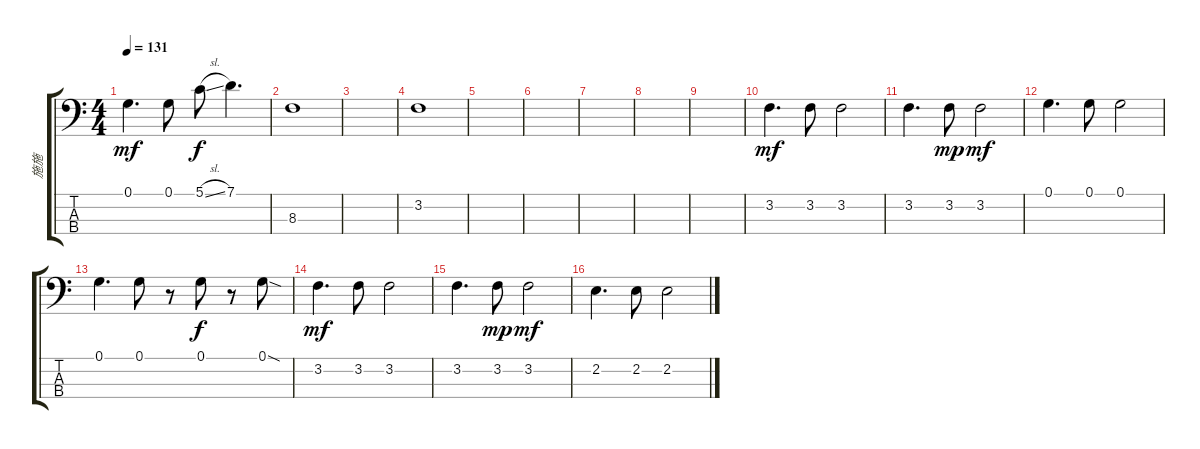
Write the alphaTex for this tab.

\track ("施施" "施施") {instrument electricbassfinger}
\staff {score tabs}
\tuning (G2 D2 A1 E1) {hide}
\ts (4 4)
\tempo 131
\clef f4
\ks c
0.1.4{d dy mf} 0.1.8 5.1{sl}.8{dy f} 7.1.4{d} |
8.3.1 |
|
3.2.1 |
|
|
|
|
|
3.2.4{d dy mf} 3.2.8 3.2.2 |
3.2.4{d} 3.2.8{dy mp} 3.2.2{dy mf} |
0.1.4{d} 0.1.8 0.1.2 |
0.1.4{d} 0.1.8 r.8 0.1.8{dy f} r.8 0.1{sod}.8 |
3.2.4{d dy mf} 3.2.8 3.2.2 |
3.2.4{d} 3.2.8{dy mp} 3.2.2{dy mf} |
2.2.4{d} 2.2.8 2.2.2
